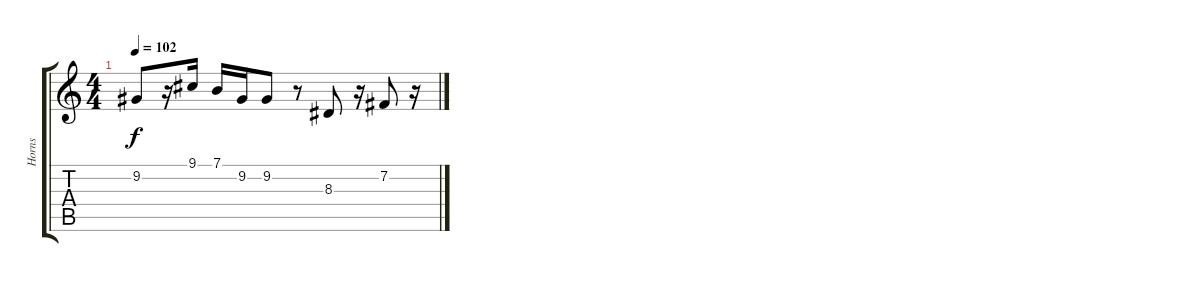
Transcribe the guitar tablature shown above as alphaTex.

\track ("Horns" "Horns") {instrument synthbrass1}
\staff {score tabs}
\tuning (E4 B3 G3 D3 A2 E2) {hide}
\ts (4 4)
\tempo 102
\clef g2
\ks c
9.2.8{dy f} r.16 9.1.16 7.1.16 9.2.16 9.2.8 r.8 8.3.8 r.16 7.2.8 r.16
